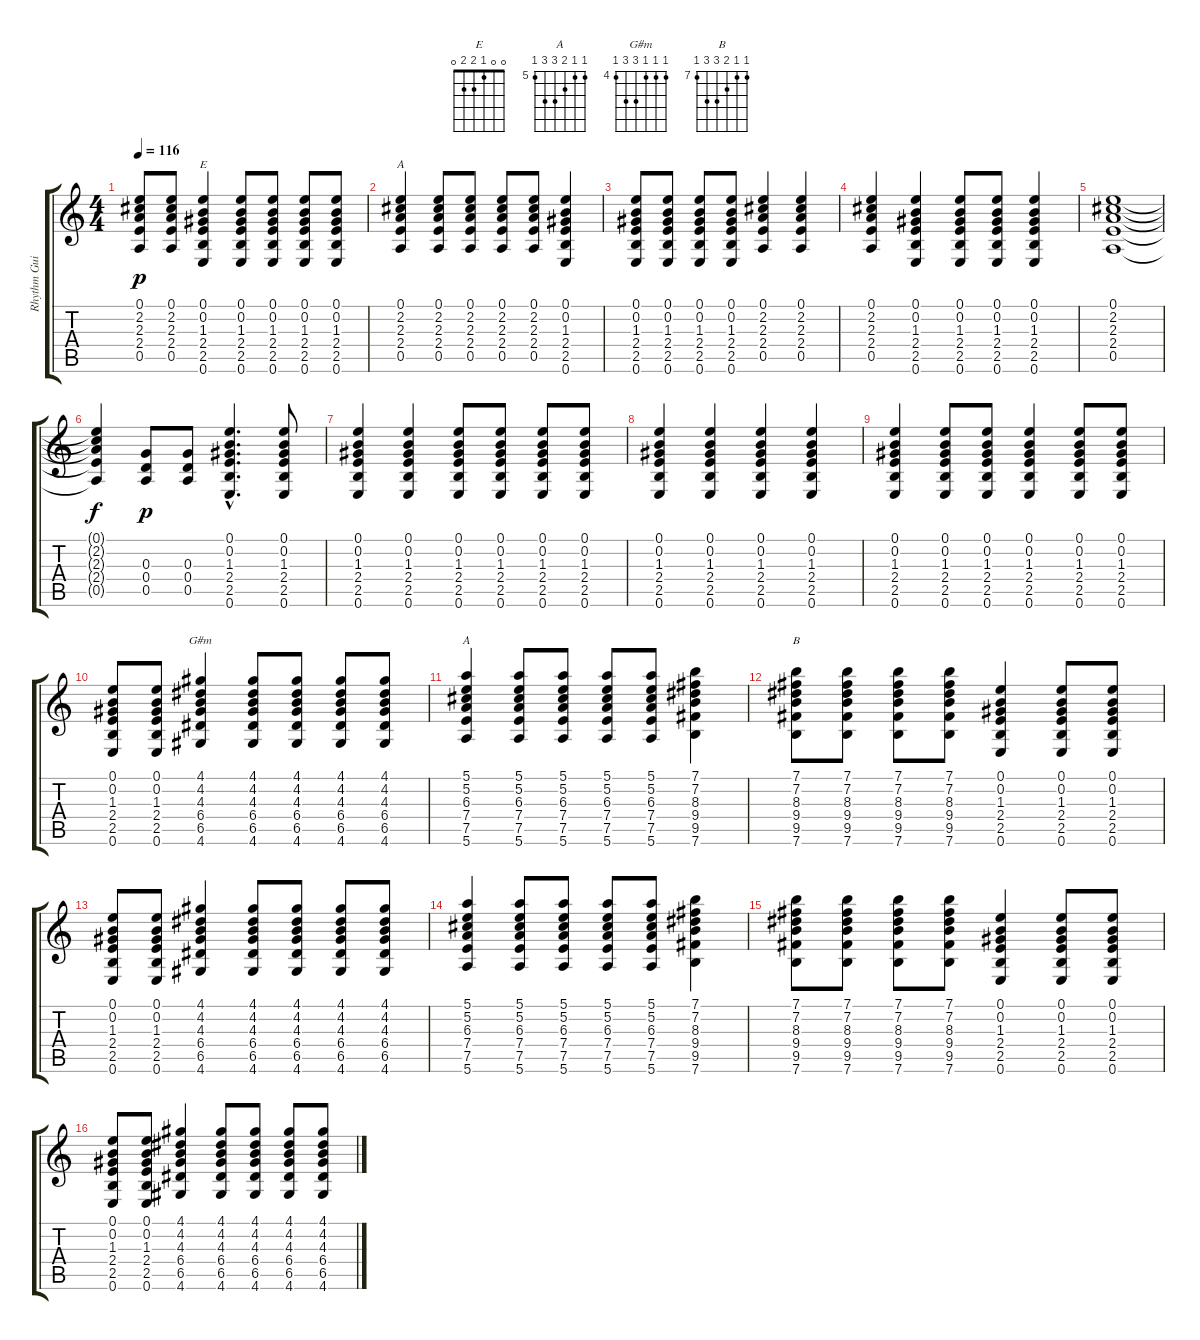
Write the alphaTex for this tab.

\track ("Rhythm Guitar" "Rhythm Gui") {instrument acousticguitarsteel}
\staff {score tabs}
\tuning (E4 B3 G3 D3 A2 E2) {hide}
\chord ("E" 0 0 1 2 2 0)
\chord ("A" 0 2 2 2 0 x)
\chord ("G#m" 4 4 4 6 6 4) {firstfret 4}
\chord ("A" 5 5 6 7 7 5) {firstfret 5}
\chord ("B" 7 7 8 9 9 7) {firstfret 7}
\ts (4 4)
\tempo 116
\clef g2
\ks c
(0.1 2.2 2.3 2.4 0.5).8{dy p} (0.1 2.2 2.3 2.4 0.5).8 (0.1 0.2 1.3 2.4 2.5 0.6).4{ch "E"} (0.1 0.2 1.3 2.4 2.5 0.6).8 (0.1 0.2 1.3 2.4 2.5 0.6).8 (0.1 0.2 1.3 2.4 2.5 0.6).8 (0.1 0.2 1.3 2.4 2.5 0.6).8 |
(0.1 2.2 2.3 2.4 0.5).4{ch "A"} (0.1 2.2 2.3 2.4 0.5).8 (0.1 2.2 2.3 2.4 0.5).8 (0.1 2.2 2.3 2.4 0.5).8 (0.1 2.2 2.3 2.4 0.5).8 (0.1 0.2 1.3 2.4 2.5 0.6).4 |
(0.1 0.2 1.3 2.4 2.5 0.6).8 (0.1 0.2 1.3 2.4 2.5 0.6).8 (0.1 0.2 1.3 2.4 2.5 0.6).8 (0.1 0.2 1.3 2.4 2.5 0.6).8 (0.1 2.2 2.3 2.4 0.5).4 (0.1 2.2 2.3 2.4 0.5).4 |
(0.1 2.2 2.3 2.4 0.5).4 (0.1 0.2 1.3 2.4 2.5 0.6).4 (0.1 0.2 1.3 2.4 2.5 0.6).8 (0.1 0.2 1.3 2.4 2.5 0.6).8 (0.1 0.2 1.3 2.4 2.5 0.6).4 |
(0.1 2.2 2.3 2.4 0.5).1 |
(0.1{t} 2.2{t} 2.3{t} 2.4{t} 0.5{t}).4{dy f} (0.3 0.4 0.5).8{dy p} (0.3 0.4 0.5).8 (0.1{hac} 0.2{hac} 1.3{hac} 2.4{hac} 2.5{hac} 0.6{hac}).4{d} (0.1 0.2 1.3 2.4 2.5 0.6).8 |
(0.1 0.2 1.3 2.4 2.5 0.6).4 (0.1 0.2 1.3 2.4 2.5 0.6).4 (0.1 0.2 1.3 2.4 2.5 0.6).8 (0.1 0.2 1.3 2.4 2.5 0.6).8 (0.1 0.2 1.3 2.4 2.5 0.6).8 (0.1 0.2 1.3 2.4 2.5 0.6).8 |
(0.1 0.2 1.3 2.4 2.5 0.6).4 (0.1 0.2 1.3 2.4 2.5 0.6).4 (0.1 0.2 1.3 2.4 2.5 0.6).4 (0.1 0.2 1.3 2.4 2.5 0.6).4 |
(0.1 0.2 1.3 2.4 2.5 0.6).4 (0.1 0.2 1.3 2.4 2.5 0.6).8 (0.1 0.2 1.3 2.4 2.5 0.6).8 (0.1 0.2 1.3 2.4 2.5 0.6).4 (0.1 0.2 1.3 2.4 2.5 0.6).8 (0.1 0.2 1.3 2.4 2.5 0.6).8 |
(0.1 0.2 1.3 2.4 2.5 0.6).8 (0.1 0.2 1.3 2.4 2.5 0.6).8 (4.1 4.2 4.3 6.4 6.5 4.6).4{ch "G#m"} (4.1 4.2 4.3 6.4 6.5 4.6).8 (4.1 4.2 4.3 6.4 6.5 4.6).8 (4.1 4.2 4.3 6.4 6.5 4.6).8 (4.1 4.2 4.3 6.4 6.5 4.6).8 |
(5.1 5.2 6.3 7.4 7.5 5.6).4{ch "A"} (5.1 5.2 6.3 7.4 7.5 5.6).8 (5.1 5.2 6.3 7.4 7.5 5.6).8 (5.1 5.2 6.3 7.4 7.5 5.6).8 (5.1 5.2 6.3 7.4 7.5 5.6).8 (7.1 7.2 8.3 9.4 9.5 7.6).4 |
(7.1 7.2 8.3 9.4 9.5 7.6).8{ch "B"} (7.1 7.2 8.3 9.4 9.5 7.6).8 (7.1 7.2 8.3 9.4 9.5 7.6).8 (7.1 7.2 8.3 9.4 9.5 7.6).8 (0.1 0.2 1.3 2.4 2.5 0.6).4 (0.1 0.2 1.3 2.4 2.5 0.6).8 (0.1 0.2 1.3 2.4 2.5 0.6).8 |
(0.1 0.2 1.3 2.4 2.5 0.6).8 (0.1 0.2 1.3 2.4 2.5 0.6).8 (4.1 4.2 4.3 6.4 6.5 4.6).4 (4.1 4.2 4.3 6.4 6.5 4.6).8 (4.1 4.2 4.3 6.4 6.5 4.6).8 (4.1 4.2 4.3 6.4 6.5 4.6).8 (4.1 4.2 4.3 6.4 6.5 4.6).8 |
(5.1 5.2 6.3 7.4 7.5 5.6).4 (5.1 5.2 6.3 7.4 7.5 5.6).8 (5.1 5.2 6.3 7.4 7.5 5.6).8 (5.1 5.2 6.3 7.4 7.5 5.6).8 (5.1 5.2 6.3 7.4 7.5 5.6).8 (7.1 7.2 8.3 9.4 9.5 7.6).4 |
(7.1 7.2 8.3 9.4 9.5 7.6).8 (7.1 7.2 8.3 9.4 9.5 7.6).8 (7.1 7.2 8.3 9.4 9.5 7.6).8 (7.1 7.2 8.3 9.4 9.5 7.6).8 (0.1 0.2 1.3 2.4 2.5 0.6).4 (0.1 0.2 1.3 2.4 2.5 0.6).8 (0.1 0.2 1.3 2.4 2.5 0.6).8 |
(0.1 0.2 1.3 2.4 2.5 0.6).8 (0.1 0.2 1.3 2.4 2.5 0.6).8 (4.1 4.2 4.3 6.4 6.5 4.6).4 (4.1 4.2 4.3 6.4 6.5 4.6).8 (4.1 4.2 4.3 6.4 6.5 4.6).8 (4.1 4.2 4.3 6.4 6.5 4.6).8 (4.1 4.2 4.3 6.4 6.5 4.6).8
